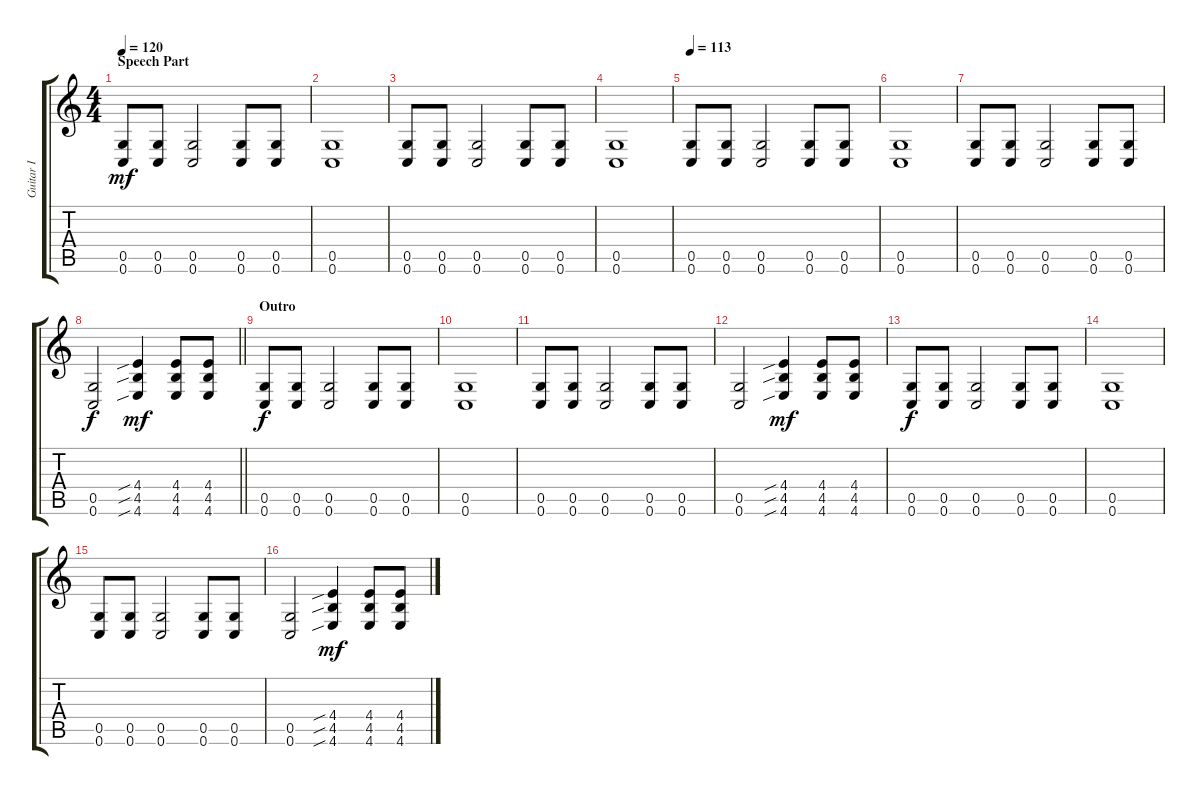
\track ("Guitar I" "Guitar I") {instrument distortionguitar}
\staff {score tabs}
\tuning (D4 A3 F3 C3 G2 C2) {hide}
\ts (4 4)
\section ("" "Speech Part")
\tempo 120
\clef g2
\ks c
(0.5 0.6).8{dy mf} (0.5 0.6).8 (0.5 0.6).2 (0.5 0.6).8 (0.5 0.6).8 |
(0.5 0.6).1 |
(0.5 0.6).8 (0.5 0.6).8 (0.5 0.6).2 (0.5 0.6).8 (0.5 0.6).8 |
(0.5 0.6).1 |
\tempo 113
(0.5 0.6).8 (0.5 0.6).8 (0.5 0.6).2 (0.5 0.6).8 (0.5 0.6).8 |
(0.5 0.6).1 |
(0.5 0.6).8 (0.5 0.6).8 (0.5 0.6).2 (0.5 0.6).8 (0.5 0.6).8 |
\barLineRight lightlight
(0.5 0.6).2{dy f} (4.4{sib} 4.5{sib} 4.6{sib}).4{dy mf} (4.4 4.5 4.6).8 (4.4 4.5 4.6).8 |
\section ("" "Outro")
(0.5 0.6).8{dy f} (0.5 0.6).8 (0.5 0.6).2 (0.5 0.6).8 (0.5 0.6).8 |
(0.5 0.6).1 |
(0.5 0.6).8 (0.5 0.6).8 (0.5 0.6).2 (0.5 0.6).8 (0.5 0.6).8 |
(0.5 0.6).2 (4.4{sib} 4.5{sib} 4.6{sib}).4{dy mf} (4.4 4.5 4.6).8 (4.4 4.5 4.6).8 |
(0.5 0.6).8{dy f} (0.5 0.6).8 (0.5 0.6).2 (0.5 0.6).8 (0.5 0.6).8 |
(0.5 0.6).1 |
(0.5 0.6).8 (0.5 0.6).8 (0.5 0.6).2 (0.5 0.6).8 (0.5 0.6).8 |
(0.5 0.6).2 (4.4{sib} 4.5{sib} 4.6{sib}).4{dy mf} (4.4 4.5 4.6).8 (4.4 4.5 4.6).8
